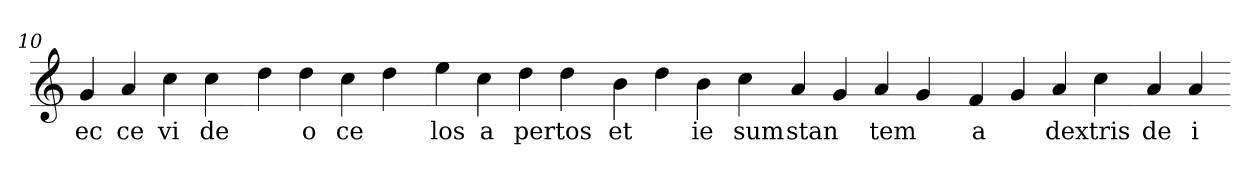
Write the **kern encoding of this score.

**kern	**text
*part1	*part1
*staff1	*staff1
*clefG2	*
=10.	=10.
4g	ec
4a	ce
4cc	vi
4cc	de
=20.-	=20.-
4dd	.
4dd	o
4cc	ce
4dd	.
=30.-	=30.-
4ee	los
4cc	a
4dd	per
4dd	tos
=40.-	=40.-
4b	et
4dd	.
4b	ie
4cc	sum
=50.-	=50.-
4a	stan
4g	.
4a	tem
4g	.
=60.-	=60.-
4f	a
4g	.
4a	dex
4cc	tris
=70.-	=70.-
4a	de
4a	i
=-	=-
*-	*-
